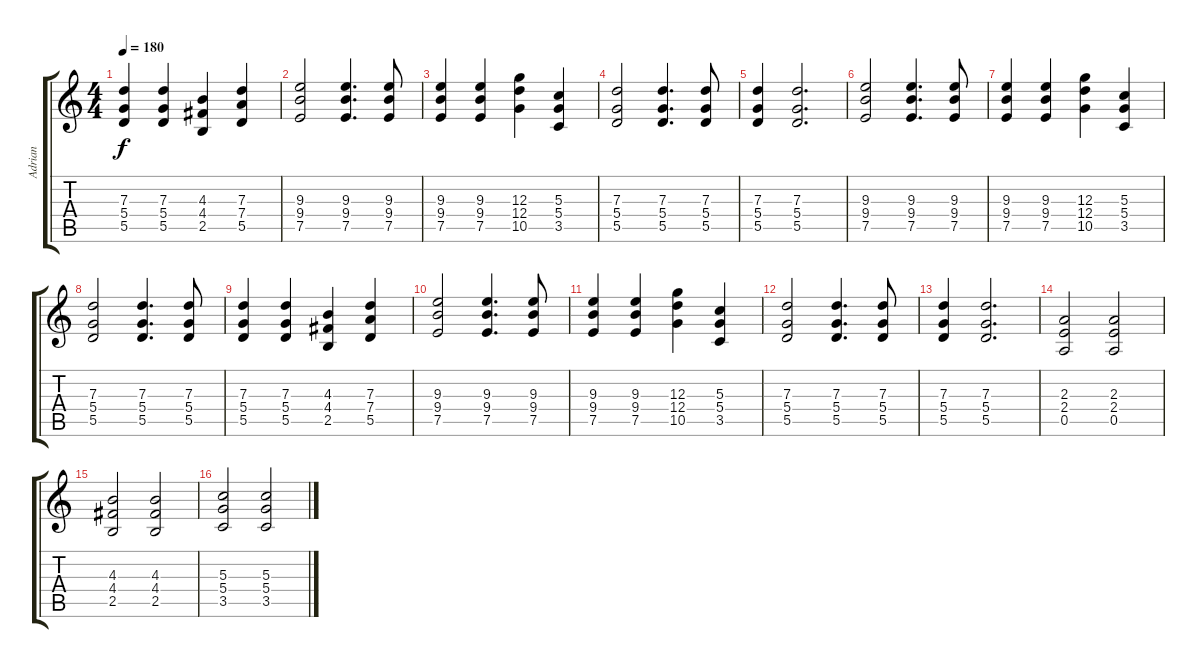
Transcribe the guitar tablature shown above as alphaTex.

\track ("Adrian" "Adrian") {instrument distortionguitar}
\staff {score tabs}
\tuning (E4 B3 G3 D3 A2 E2) {hide}
\ts (4 4)
\tempo 180
\clef g2
\ks c
(7.3 5.4 5.5).4{dy f} (7.3 5.4 5.5).4 (4.3 4.4 2.5).4 (7.3 7.4 5.5).4 |
(9.3 9.4 7.5).2 (9.3 9.4 7.5).4{d} (9.3 9.4 7.5).8 |
(9.3 9.4 7.5).4 (9.3 9.4 7.5).4 (12.3 12.4 10.5).4 (5.3 5.4 3.5).4 |
(7.3 5.4 5.5).2 (7.3 5.4 5.5).4{d} (7.3 5.4 5.5).8 |
(7.3 5.4 5.5).4 (7.3 5.4 5.5).2{d} |
(9.3 9.4 7.5).2 (9.3 9.4 7.5).4{d} (9.3 9.4 7.5).8 |
(9.3 9.4 7.5).4 (9.3 9.4 7.5).4 (12.3 12.4 10.5).4 (5.3 5.4 3.5).4 |
(7.3 5.4 5.5).2 (7.3 5.4 5.5).4{d} (7.3 5.4 5.5).8 |
(7.3 5.4 5.5).4 (7.3 5.4 5.5).4 (4.3 4.4 2.5).4 (7.3 7.4 5.5).4 |
(9.3 9.4 7.5).2 (9.3 9.4 7.5).4{d} (9.3 9.4 7.5).8 |
(9.3 9.4 7.5).4 (9.3 9.4 7.5).4 (12.3 12.4 10.5).4 (5.3 5.4 3.5).4 |
(7.3 5.4 5.5).2 (7.3 5.4 5.5).4{d} (7.3 5.4 5.5).8 |
(7.3 5.4 5.5).4 (7.3 5.4 5.5).2{d} |
(2.3 2.4 0.5).2 (2.3 2.4 0.5).2 |
(4.3 4.4 2.5).2 (4.3 4.4 2.5).2 |
(5.3 5.4 3.5).2 (5.3 5.4 3.5).2
